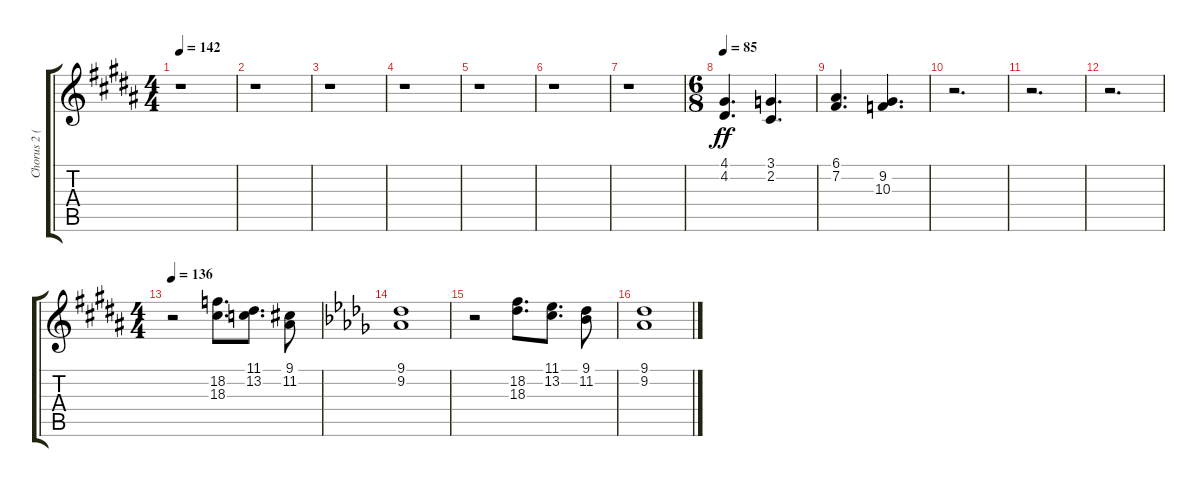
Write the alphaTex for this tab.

\track ("Chorus 2 (Staff 1)" "Chorus 2 (") {instrument lead2sawtooth}
\staff {score tabs}
\tuning (E4 B3 G3 D3 A2 E2) {hide}
\ts (4 4)
\tempo 142
\clef g2
\ks g#minor
r.1{dy ff} |
r.1 |
r.1 |
r.1 |
r.1 |
r.1 |
r.1 |
\ts (6 8)
\tempo 85
(4.1 4.2).4{d} (3.1 2.2).4{d} |
(6.1 7.2).4{d} (9.2 10.3).4{d} |
r.2{d} |
r.2{d} |
r.2{d} |
\ts (4 4)
\tempo 136
r.2 (18.2 18.3).8{d} (11.1 13.2).8{d} (9.1 11.2).8 |
\ks db
(9.1 9.2).1 |
r.2 (18.2 18.3).8{d} (11.1 13.2).8{d} (9.1 11.2).8 |
(9.1 9.2).1
